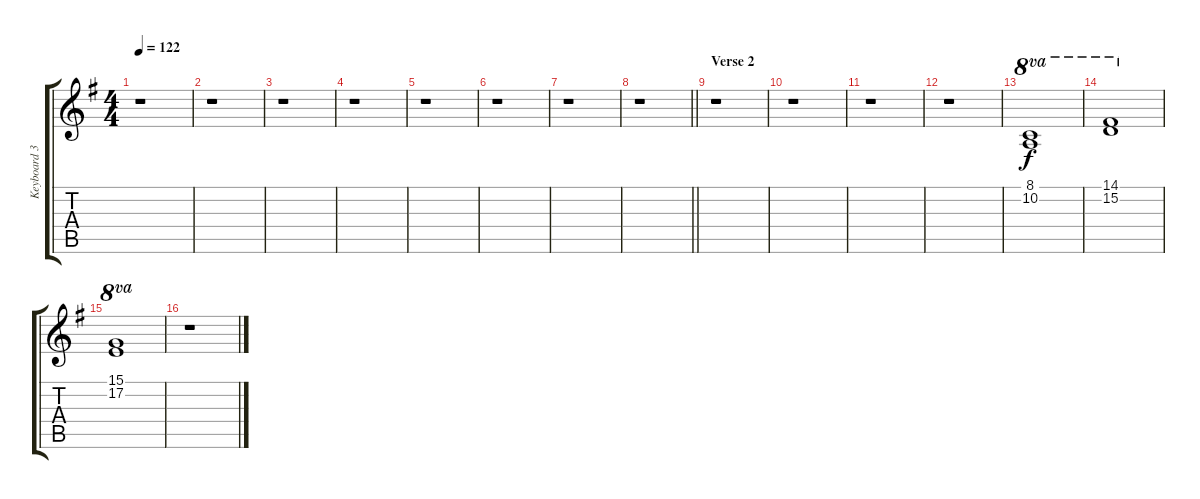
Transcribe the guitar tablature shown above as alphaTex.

\track ("Keyboard 3" "Keyboard 3") {instrument synthbrass2}
\staff {score tabs}
\tuning (E4 B3 G3 D3 A2 E2) {hide}
\ts (4 4)
\tempo 122
\clef g2
\ks eminor
r.1{dy f} |
r.1 |
r.1 |
r.1 |
r.1 |
r.1 |
r.1 |
\barLineRight lightlight
r.1 |
\section ("" "Verse 2")
r.1 |
r.1 |
r.1 |
r.1 |
(8.1 10.2).1{ot 8va} |
(14.1 15.2).1{ot 8va} |
(15.1 17.2).1{ot 8va} |
r.1
